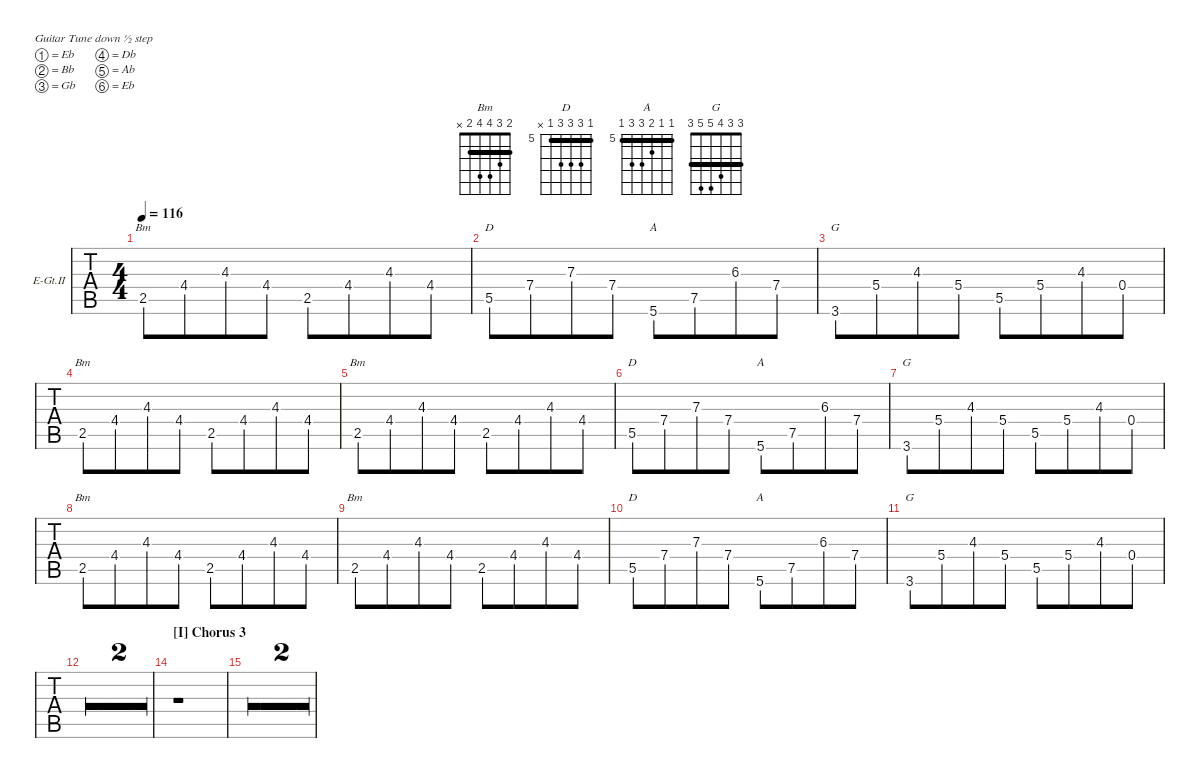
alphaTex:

\hideDynamics
\bracketExtendMode nobrackets
\firstSystemTrackNameOrientation horizontal
\otherSystemsTrackNameOrientation horizontal
\track ("E.Guitar II (Rythm Right)" "E-Gt.II") {multiBarRest instrument distortionguitar}
\staff {tabs}
\tuning (Eb4 Bb3 Gb3 Db3 Ab2 Eb2)
\chord ("Bm" 2 3 4 4 2 x) {barre 2}
\chord ("D" 5 7 7 7 5 x) {firstfret 5 barre 5}
\chord ("A" 5 5 6 7 7 5) {firstfret 5 barre (5 5)}
\chord ("G" 3 3 4 5 5 3) {barre (3 3)}
\ts (4 4)
\tempo 116
\clef g2
\ks db
2.5.8{ch "Bm" dy mf beam merge} 4.4.8{beam merge} 4.3.8{beam merge} 4.4.8 2.5.8{beam merge} 4.4.8{beam merge} 4.3.8{beam merge} 4.4.8 |
5.5.8{ch "D" beam merge} 7.4.8{beam merge} 7.3.8{beam merge} 7.4.8 5.6.8{ch "A" beam merge} 7.5.8{beam merge} 6.3.8{beam merge} 7.4.8 |
3.6.8{ch "G" beam merge} 5.4.8{beam merge} 4.3.8{beam merge} 5.4.8 5.5.8{beam merge} 5.4.8{beam merge} 4.3.8{beam merge} 0.4.8 |
2.5.8{ch "Bm" beam merge} 4.4.8{beam merge} 4.3.8{beam merge} 4.4.8 2.5.8{beam merge} 4.4.8{beam merge} 4.3.8{beam merge} 4.4.8 |
2.5.8{ch "Bm" beam merge} 4.4.8{beam merge} 4.3.8{beam merge} 4.4.8 2.5.8{beam merge} 4.4.8{beam merge} 4.3.8{beam merge} 4.4.8 |
5.5.8{ch "D" beam merge} 7.4.8{beam merge} 7.3.8{beam merge} 7.4.8 5.6.8{ch "A" beam merge} 7.5.8{beam merge} 6.3.8{beam merge} 7.4.8 |
3.6.8{ch "G" beam merge} 5.4.8{beam merge} 4.3.8{beam merge} 5.4.8 5.5.8{beam merge} 5.4.8{beam merge} 4.3.8{beam merge} 0.4.8 |
2.5.8{ch "Bm" beam merge} 4.4.8{beam merge} 4.3.8{beam merge} 4.4.8 2.5.8{beam merge} 4.4.8{beam merge} 4.3.8{beam merge} 4.4.8 |
2.5.8{ch "Bm" beam merge} 4.4.8{beam merge} 4.3.8{beam merge} 4.4.8 2.5.8{beam merge} 4.4.8{beam merge} 4.3.8{beam merge} 4.4.8 |
5.5.8{ch "D" beam merge} 7.4.8{beam merge} 7.3.8{beam merge} 7.4.8 5.6.8{ch "A" beam merge} 7.5.8{beam merge} 6.3.8{beam merge} 7.4.8 |
3.6.8{ch "G" beam merge} 5.4.8{beam merge} 4.3.8{beam merge} 5.4.8 5.5.8{beam merge} 5.4.8{beam merge} 4.3.8{beam merge} 0.4.8 |
r.1 |
r.1 |
\section ("I" "Chorus 3")
r.1 |
r.1 |
r.1
